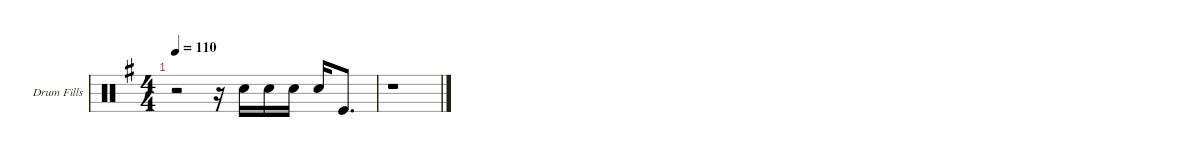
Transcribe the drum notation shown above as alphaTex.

\defaultSystemsLayout 4
\hideDynamics
\bracketExtendMode groupsimilarinstruments
\useSystemSignSeparator
\multiBarRest
\multiTrackTrackNamePolicy allsystems
\firstSystemTrackNameMode fullname
\firstSystemTrackNameOrientation horizontal
\otherSystemsTrackNameOrientation horizontal
\defaultBarNumberDisplay FirstOfSystem
\track ("Drum Fills" "Fills") {multiBarRest instrument percussion}
\staff {score}
\articulation defaults
\ts (4 4)
\tempo 110
\clef neutral
\ks g
r.2{dy f} r.16 "Snare (hit) 2".16{dy mf} "Snare (hit) 2".16 "Snare (hit) 2".16 "Snare (hit) 2".16{dy f} "Kick (hit)".8{d} |
r.1
